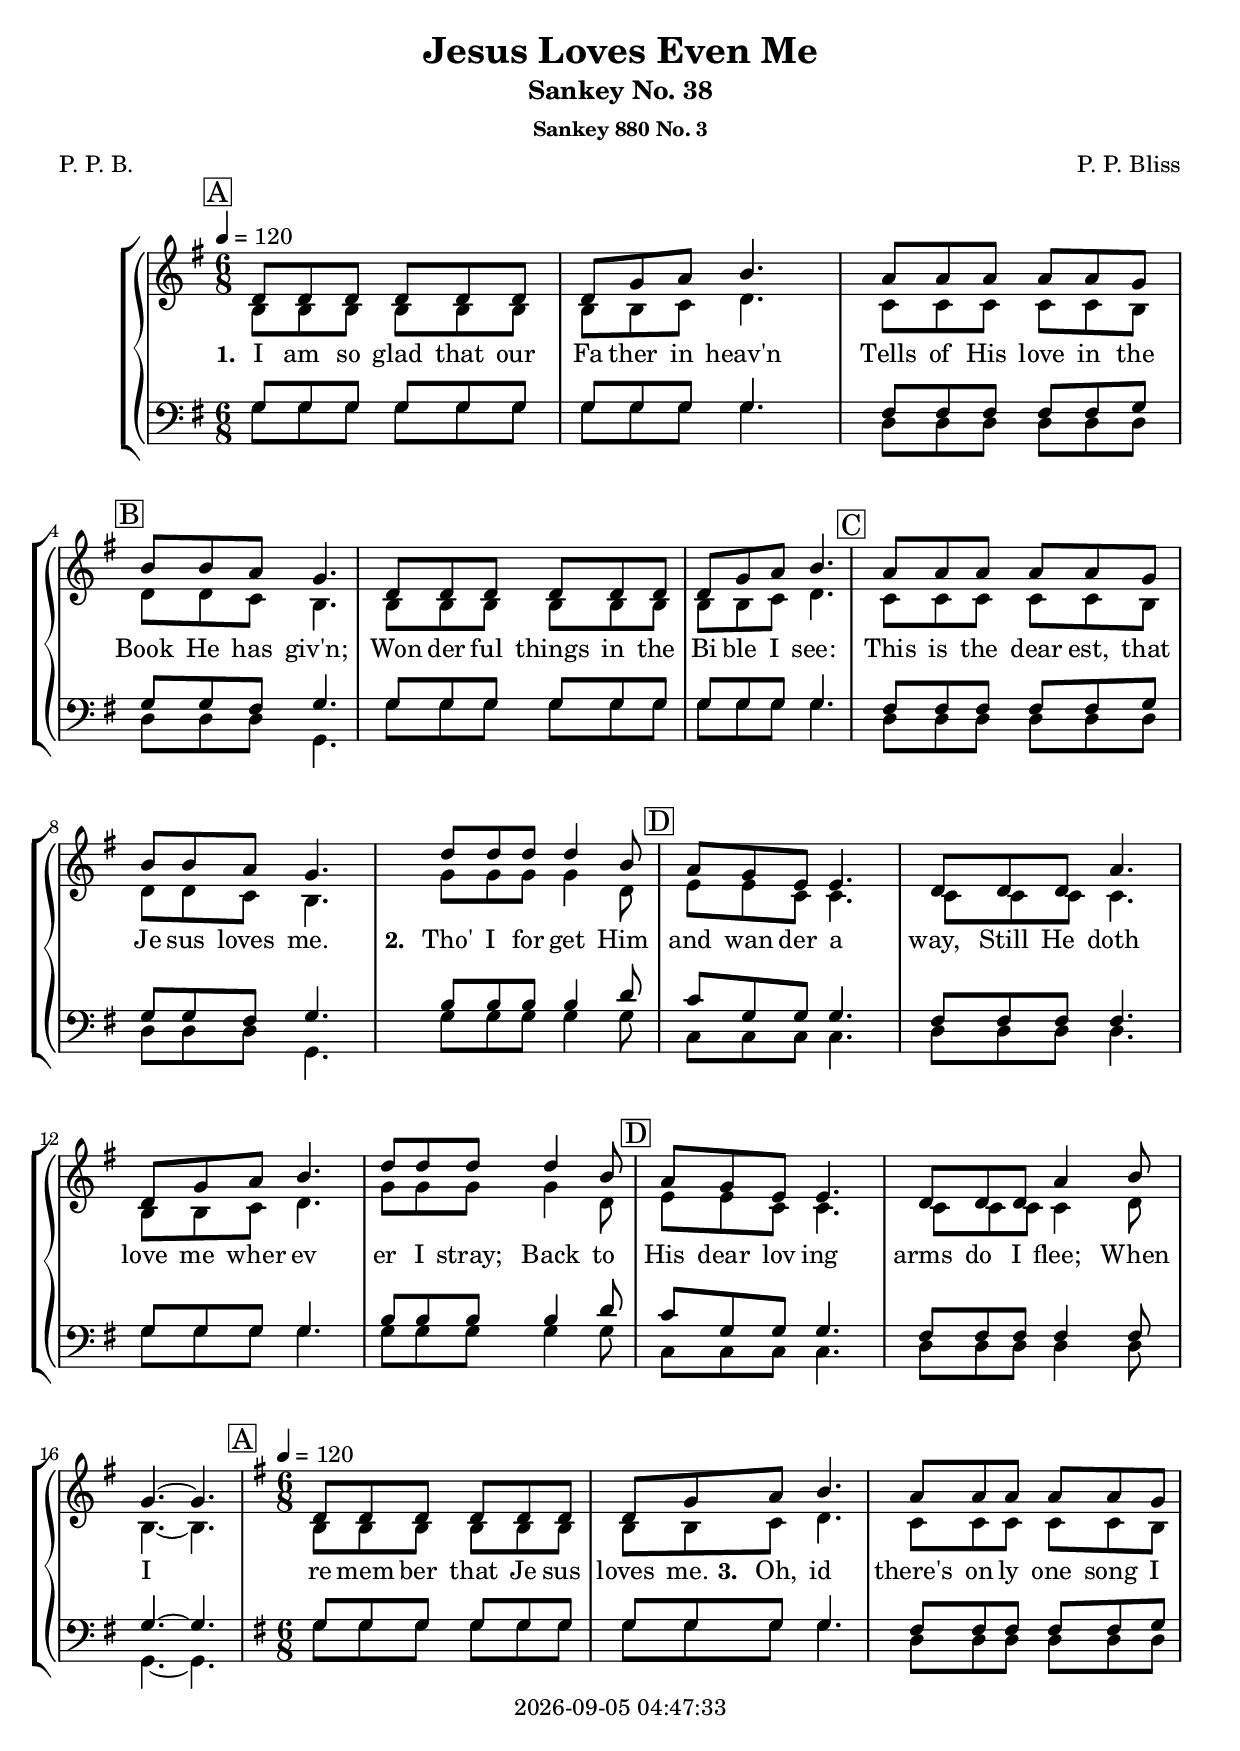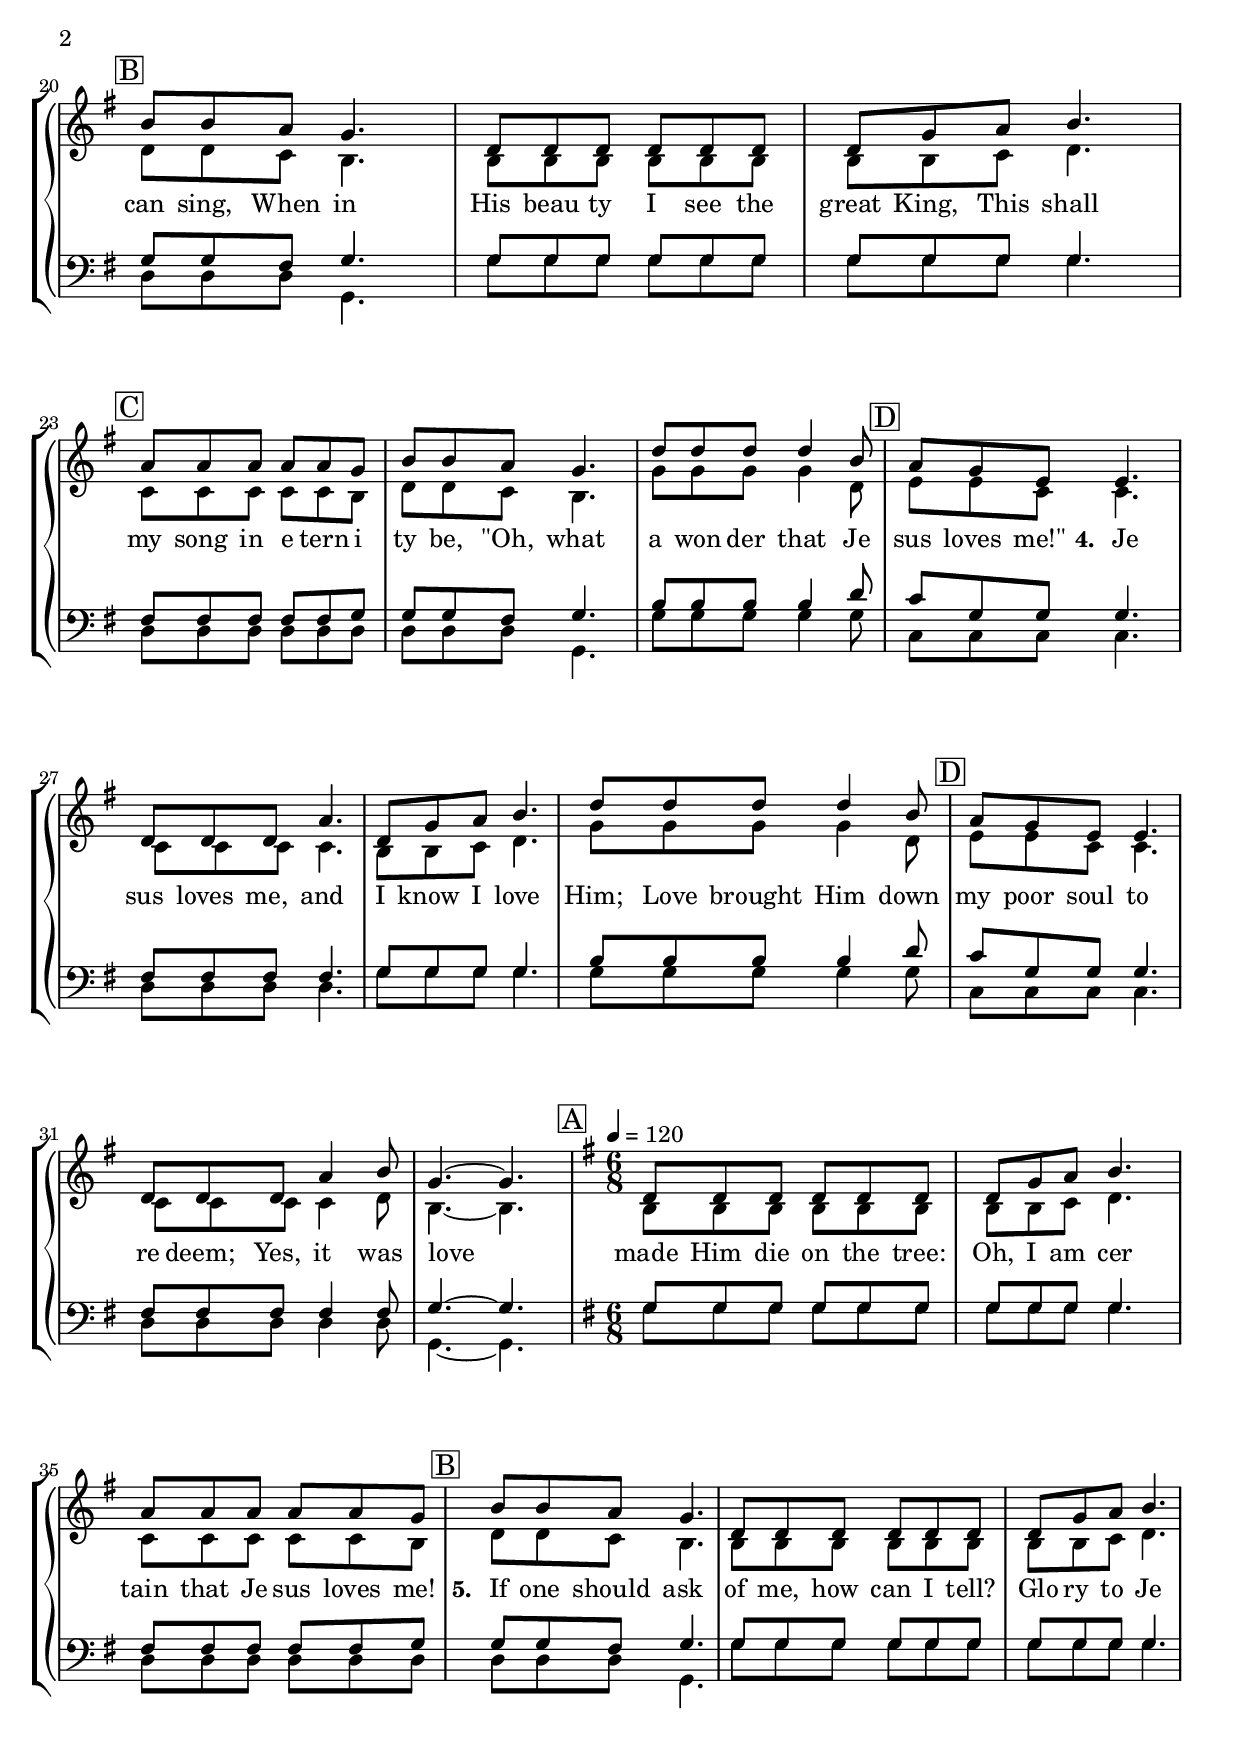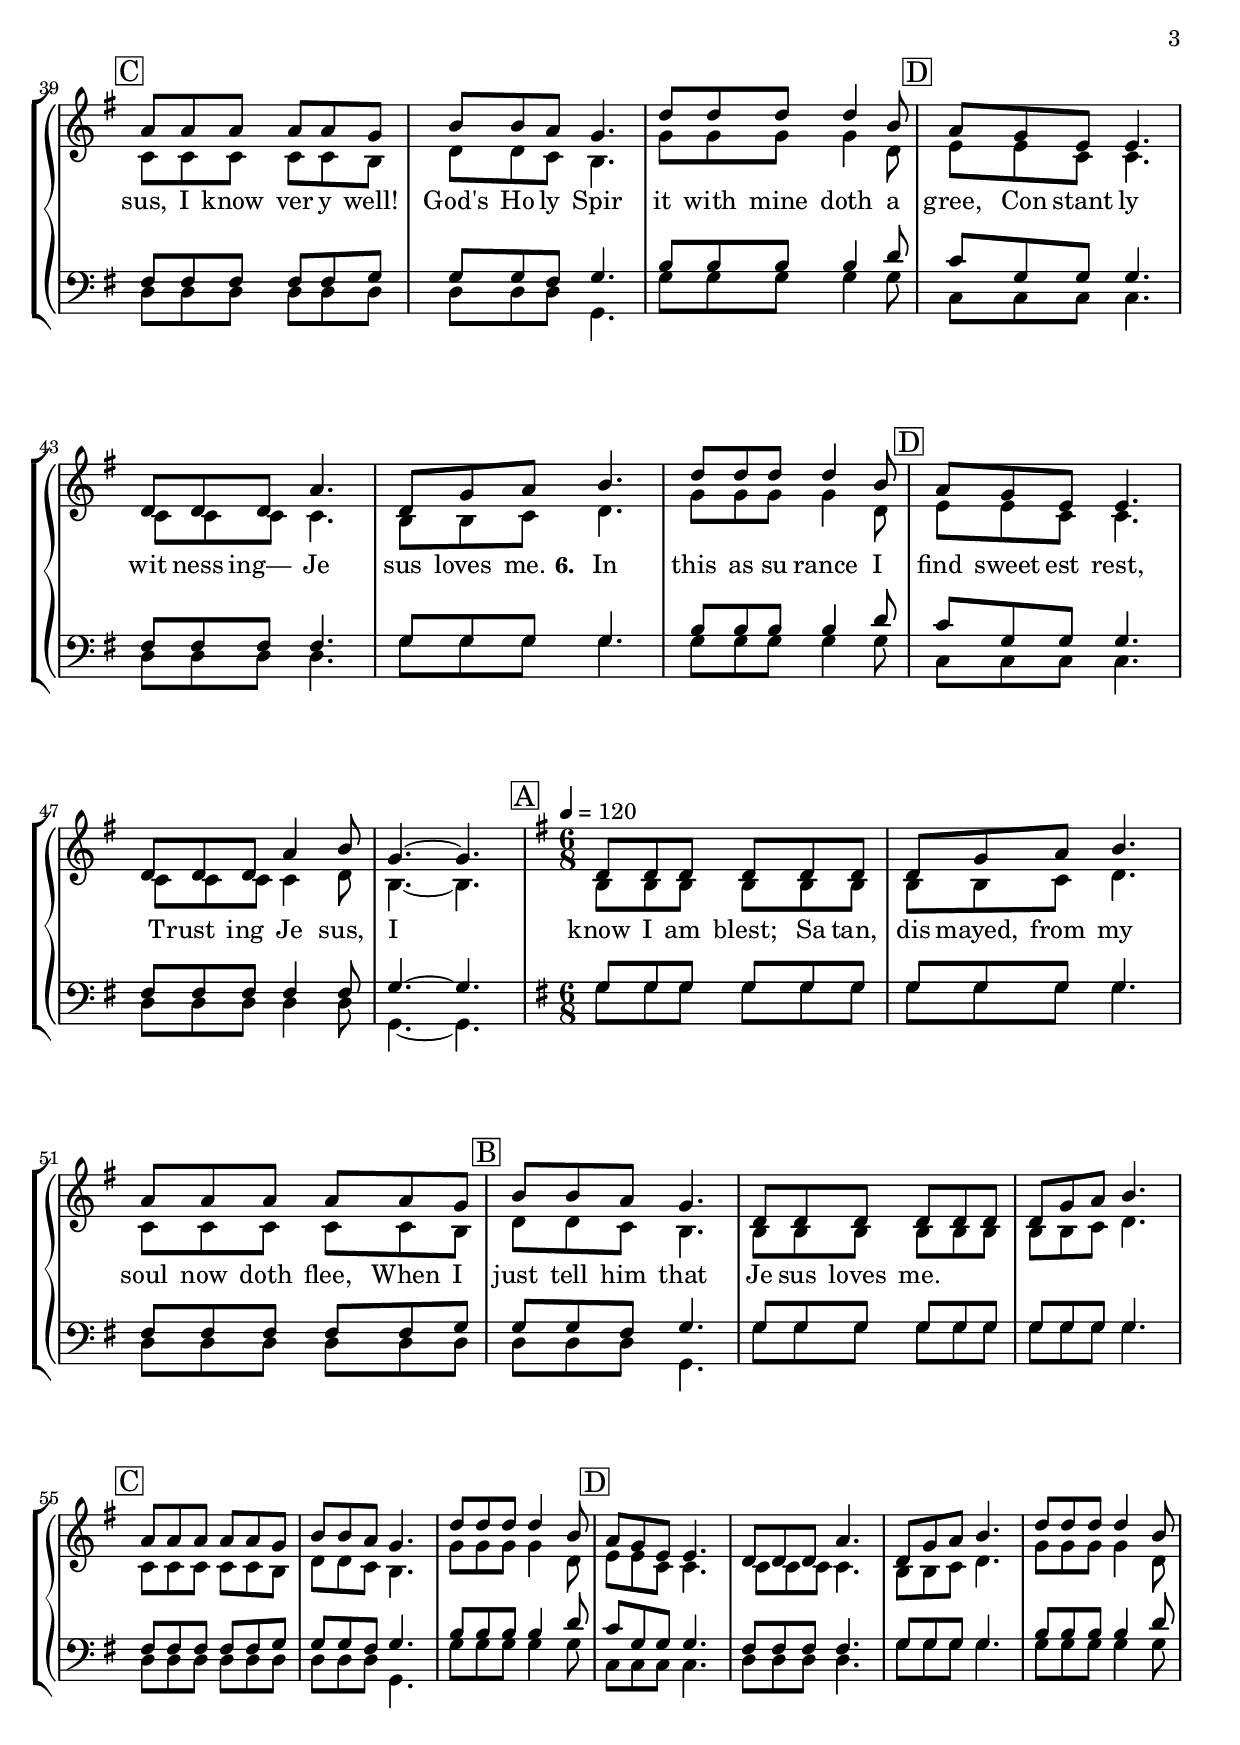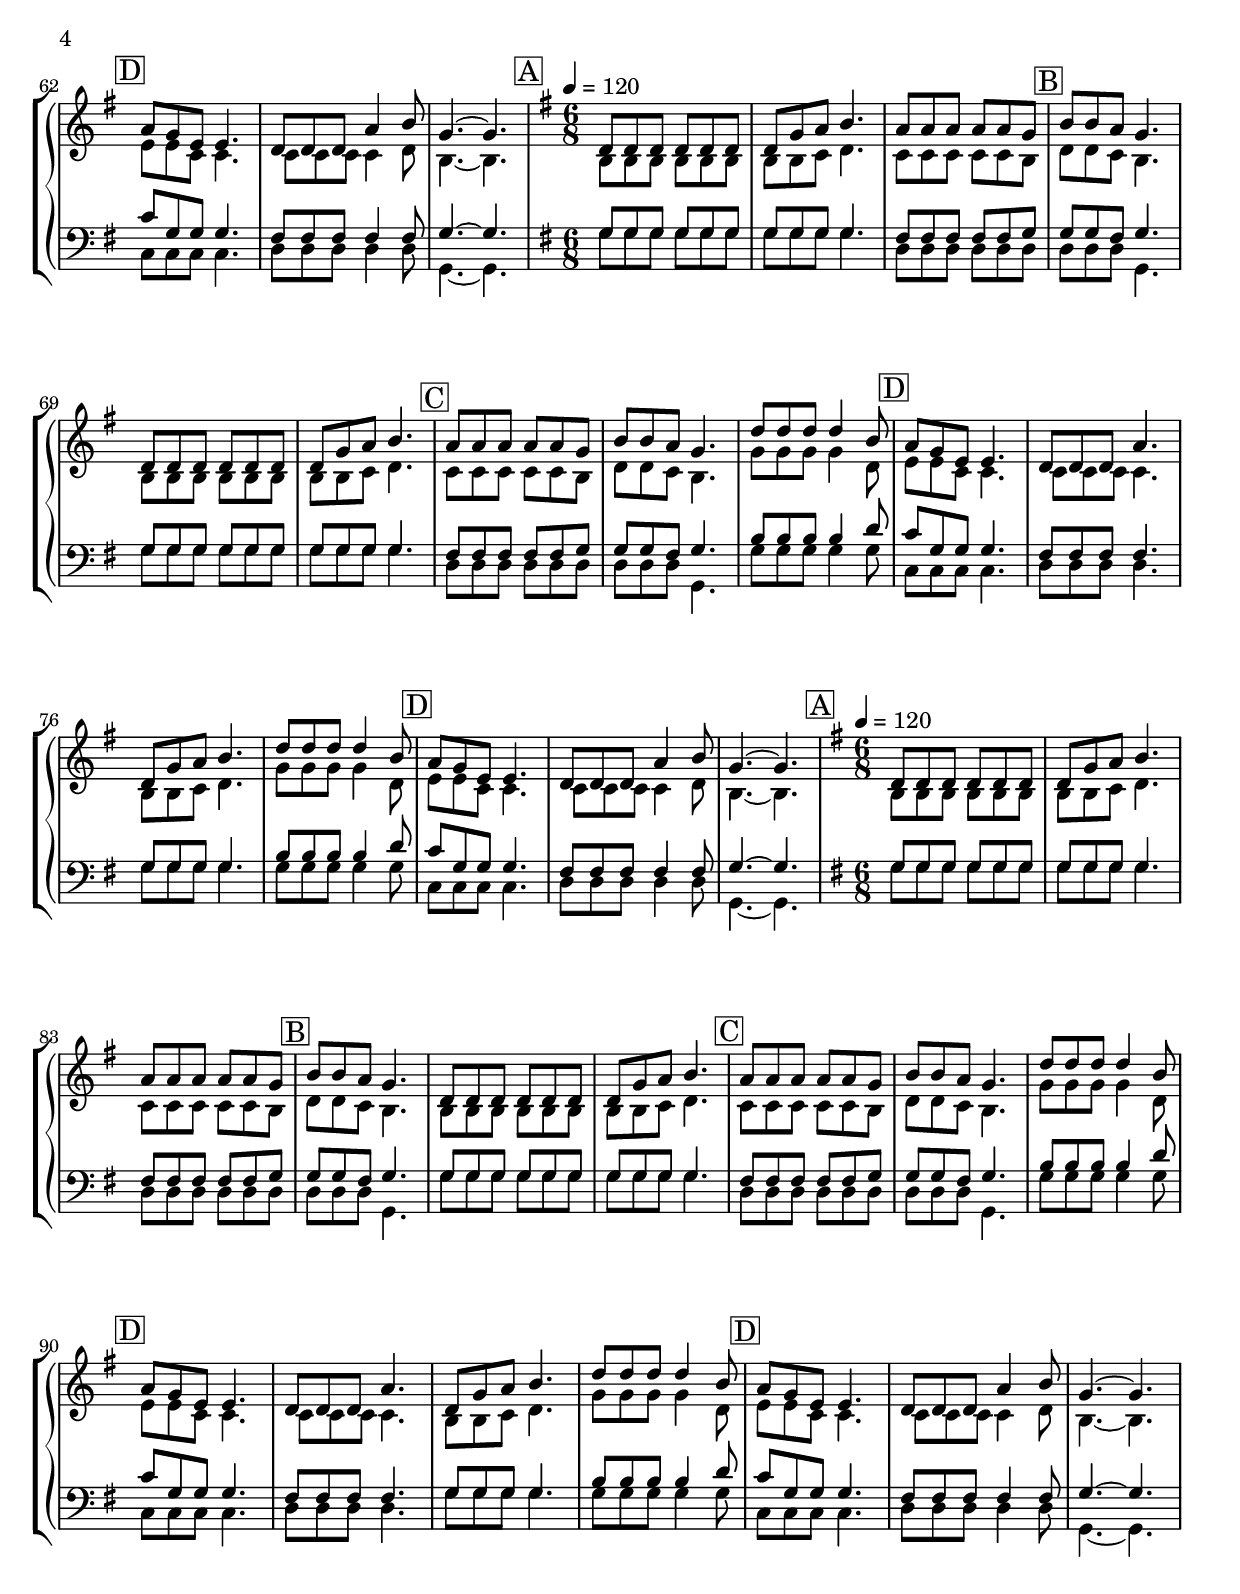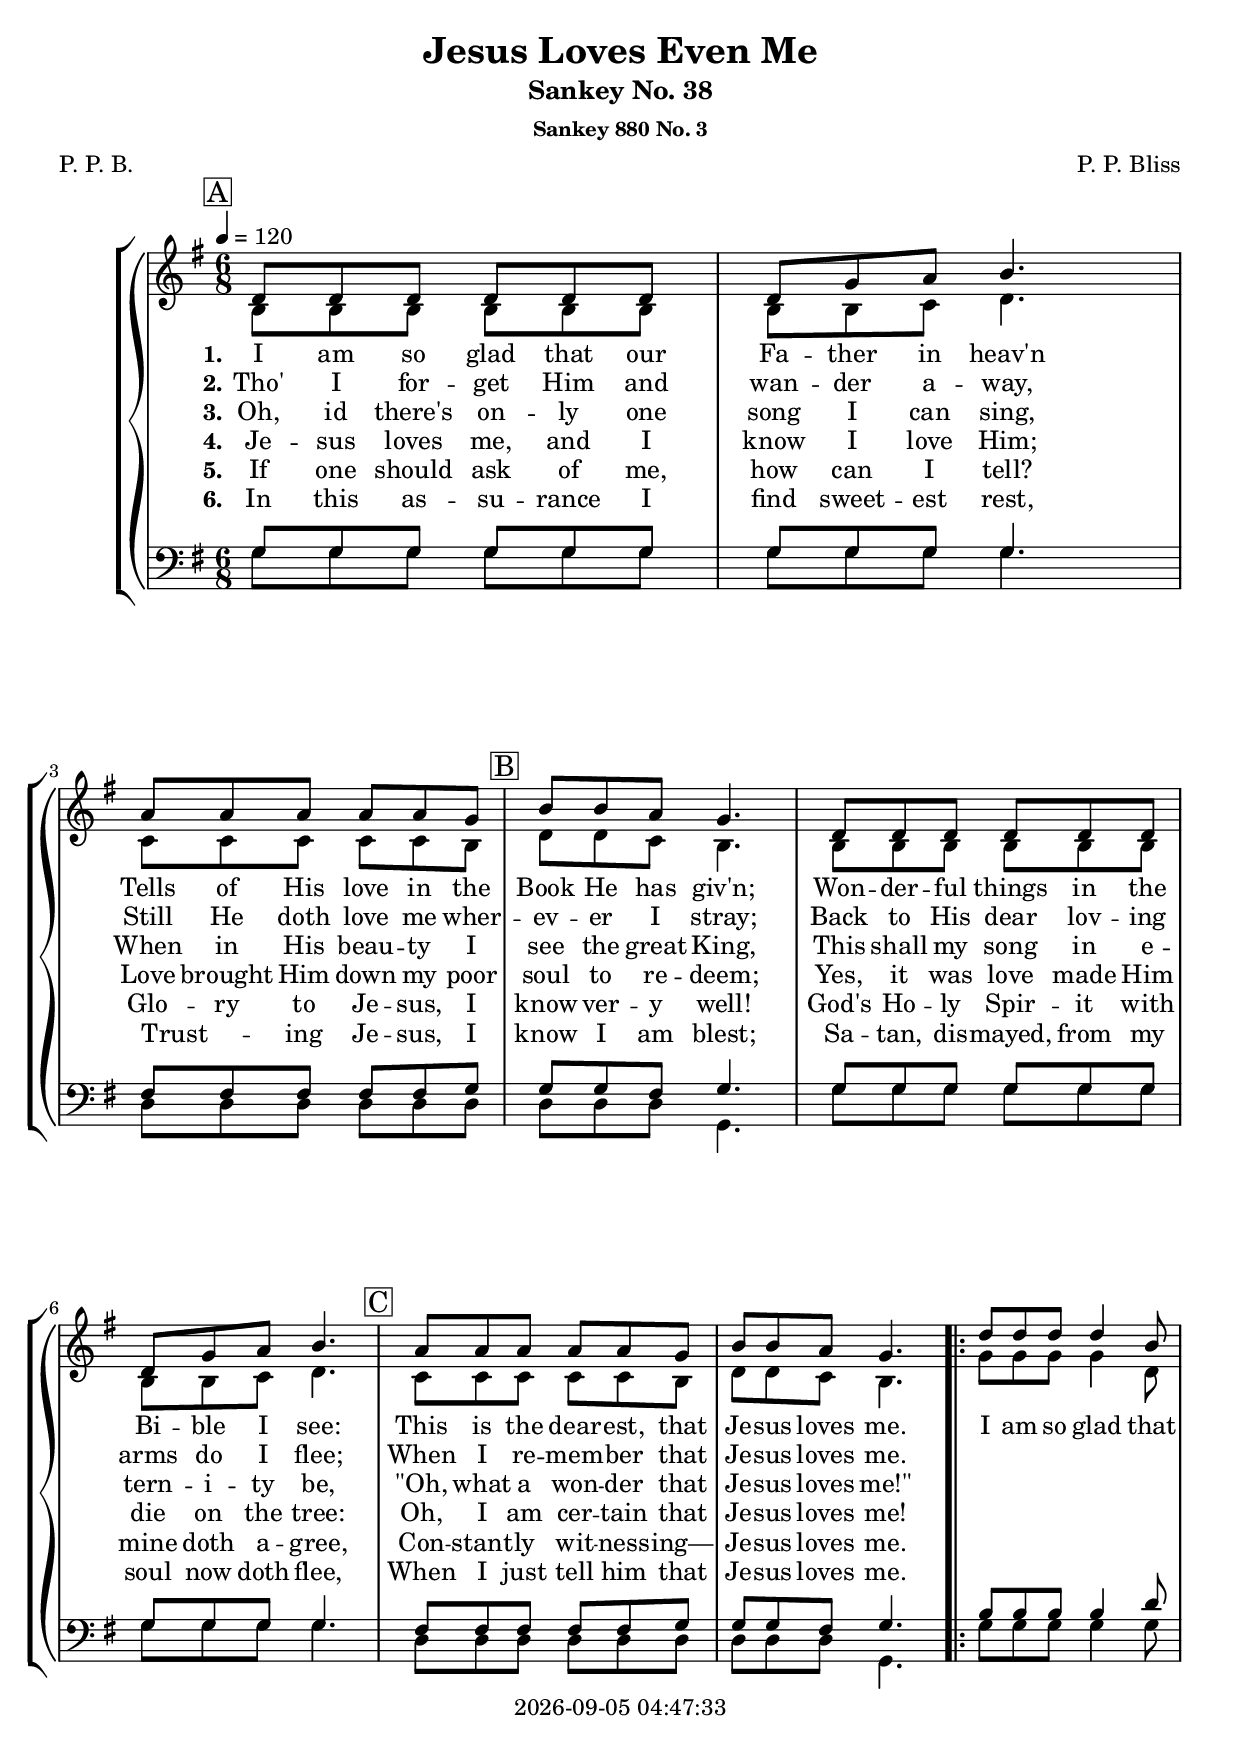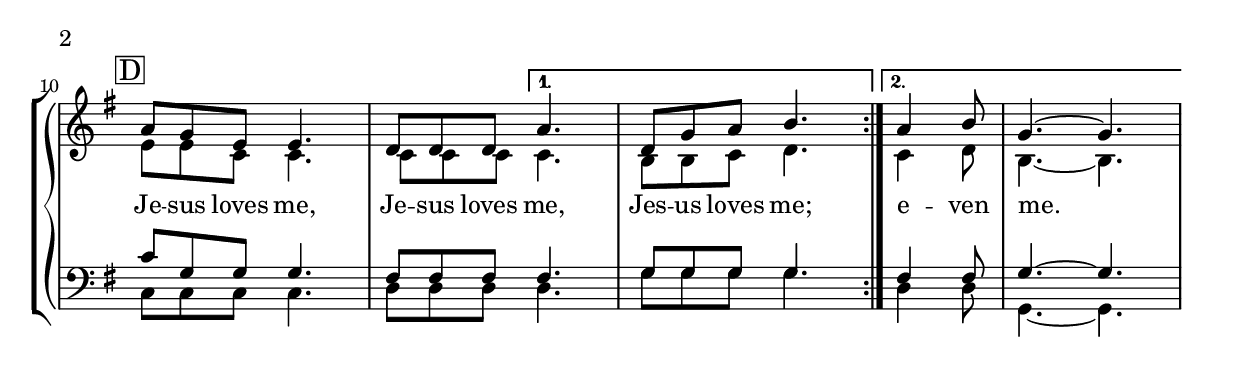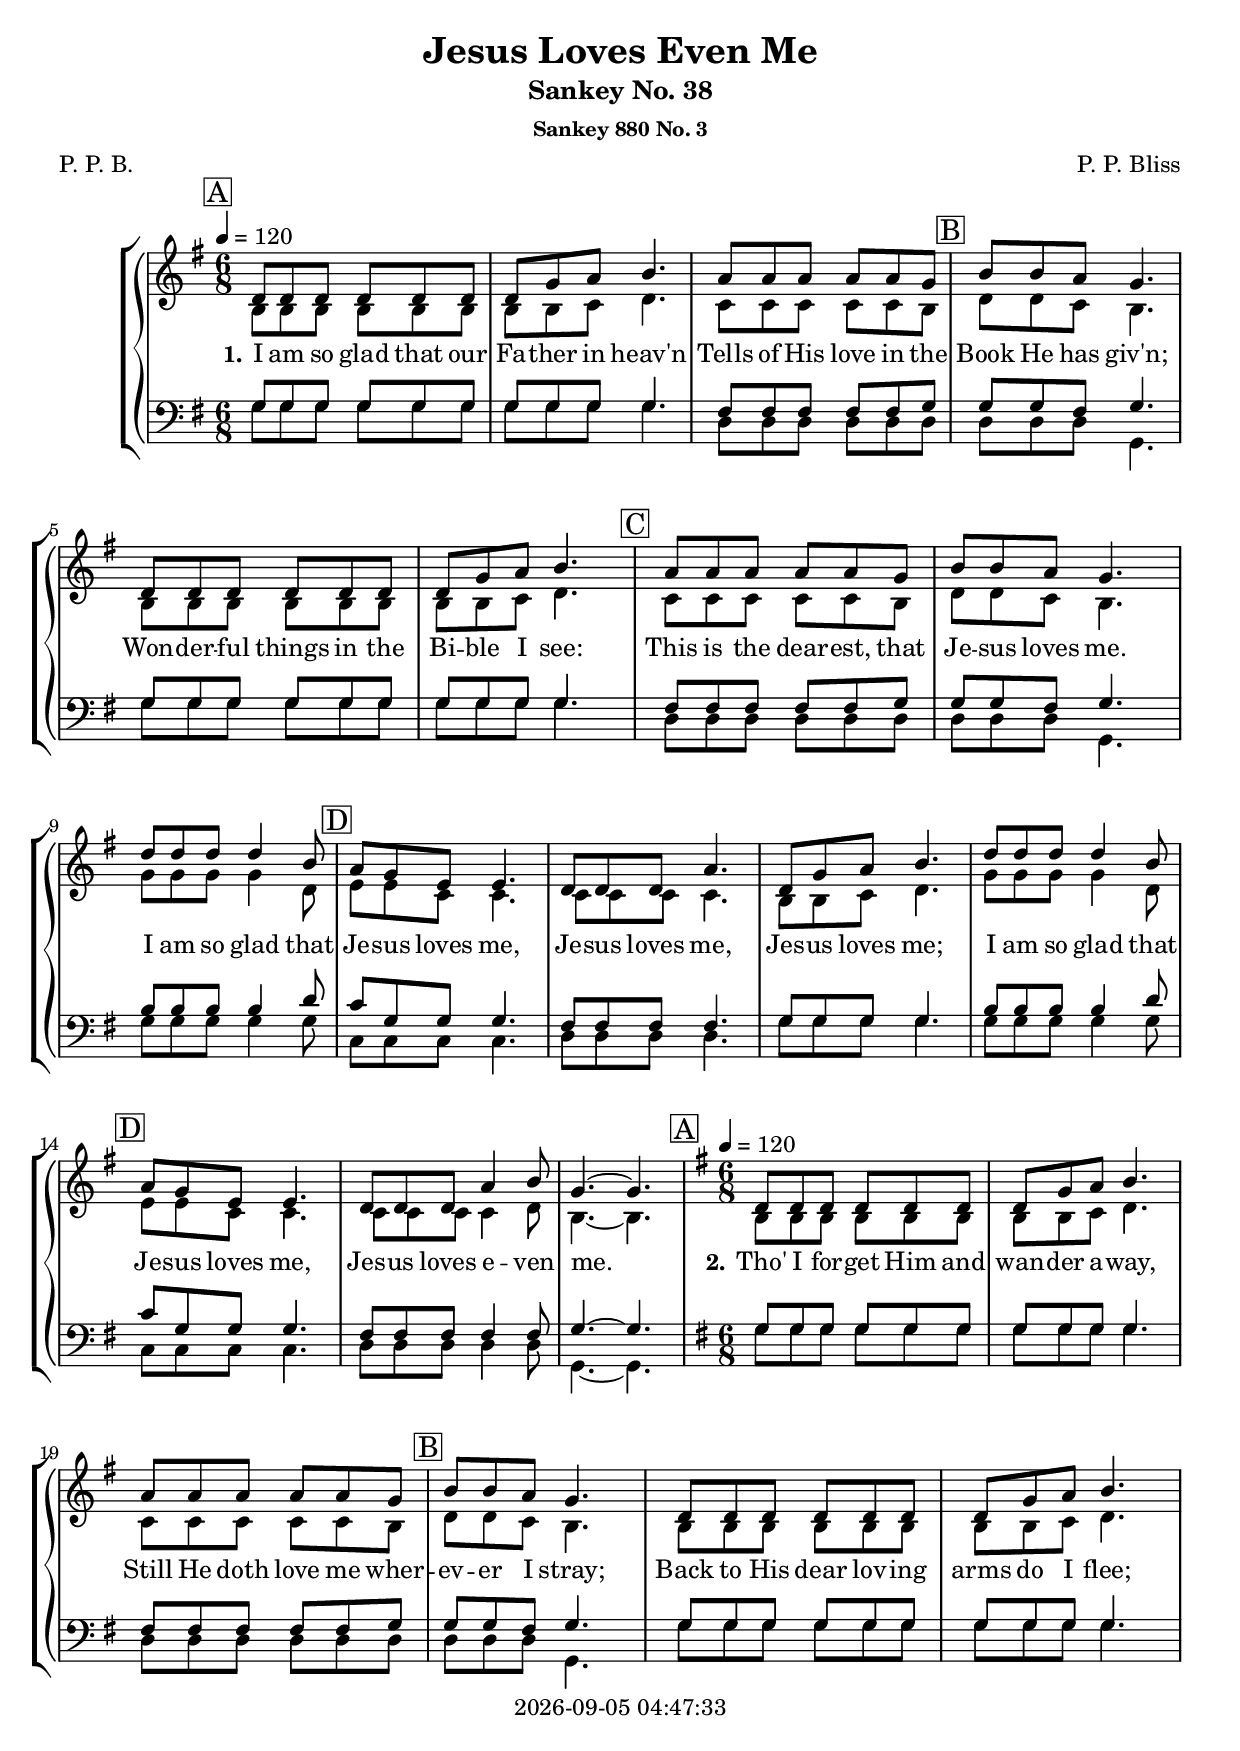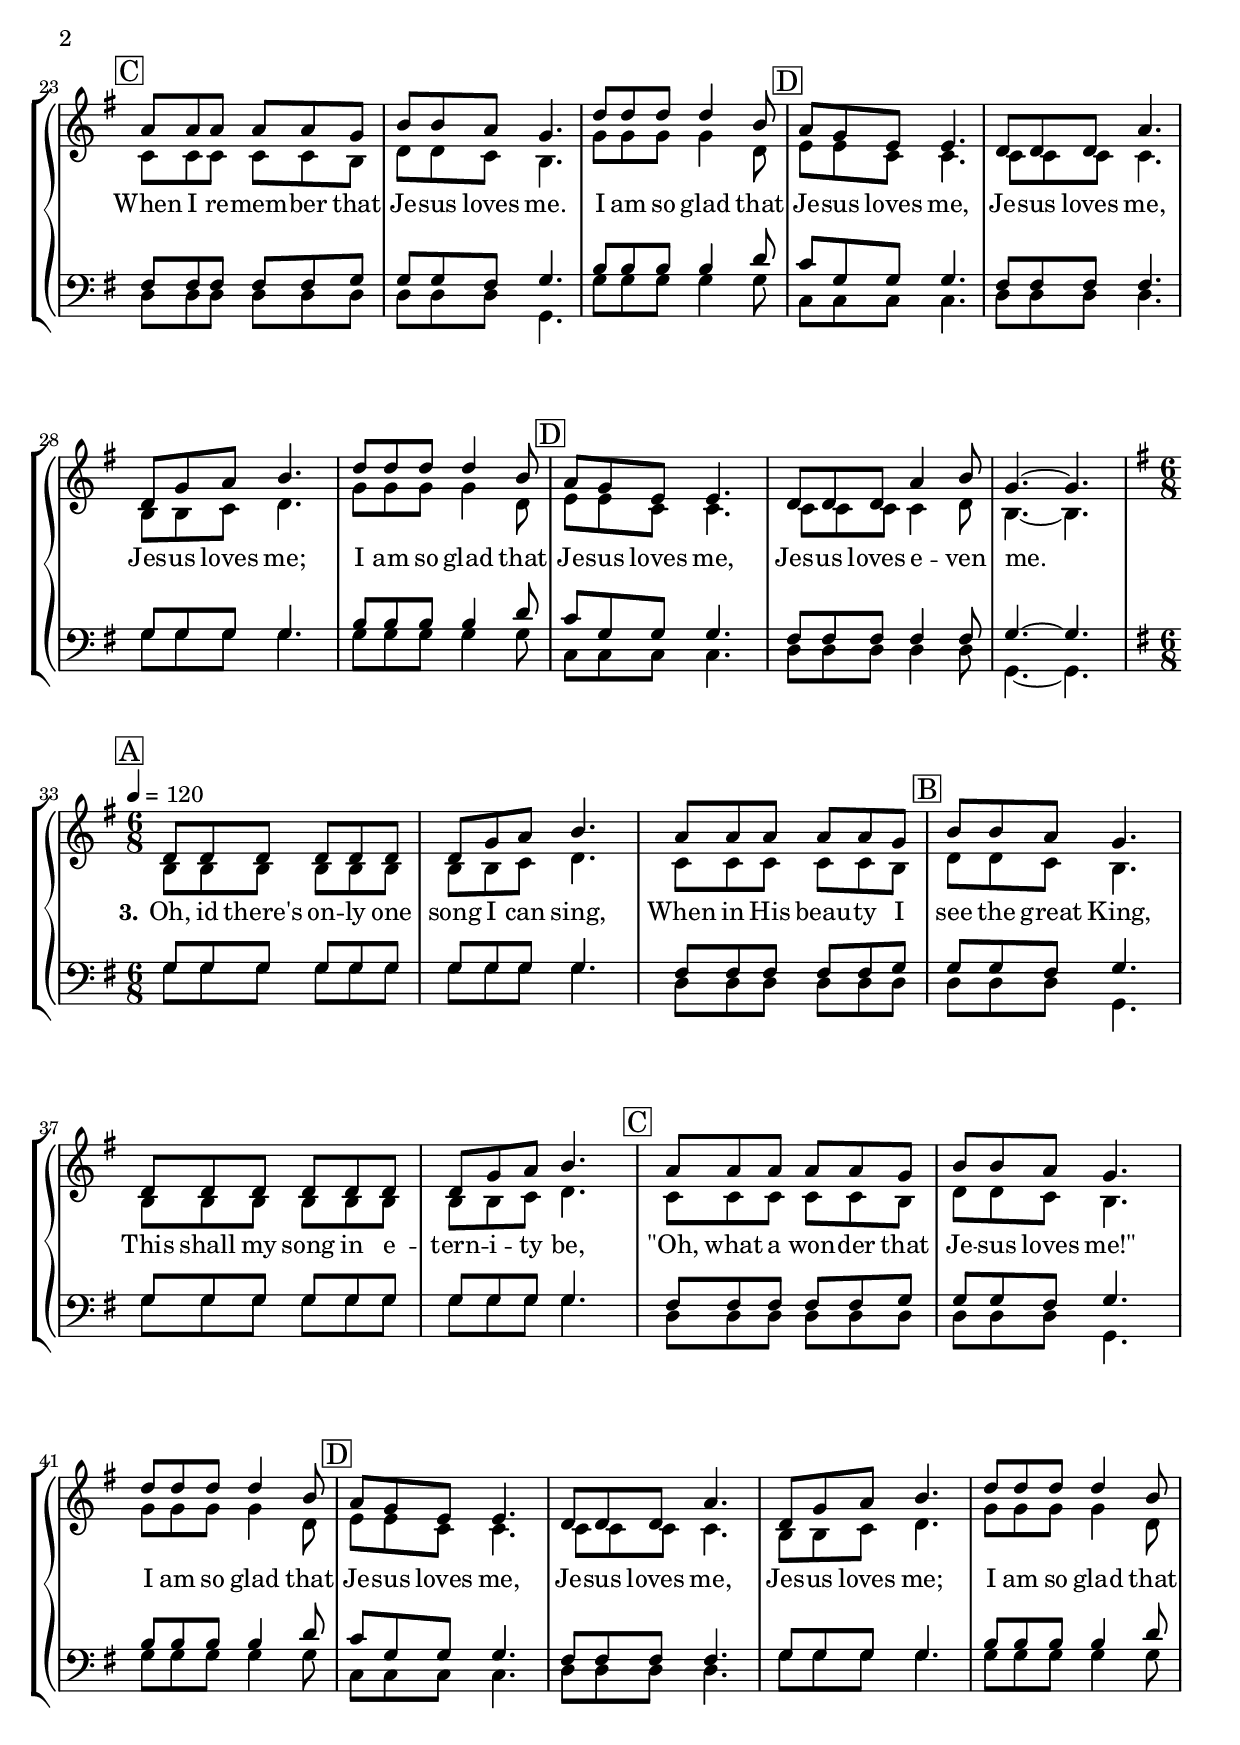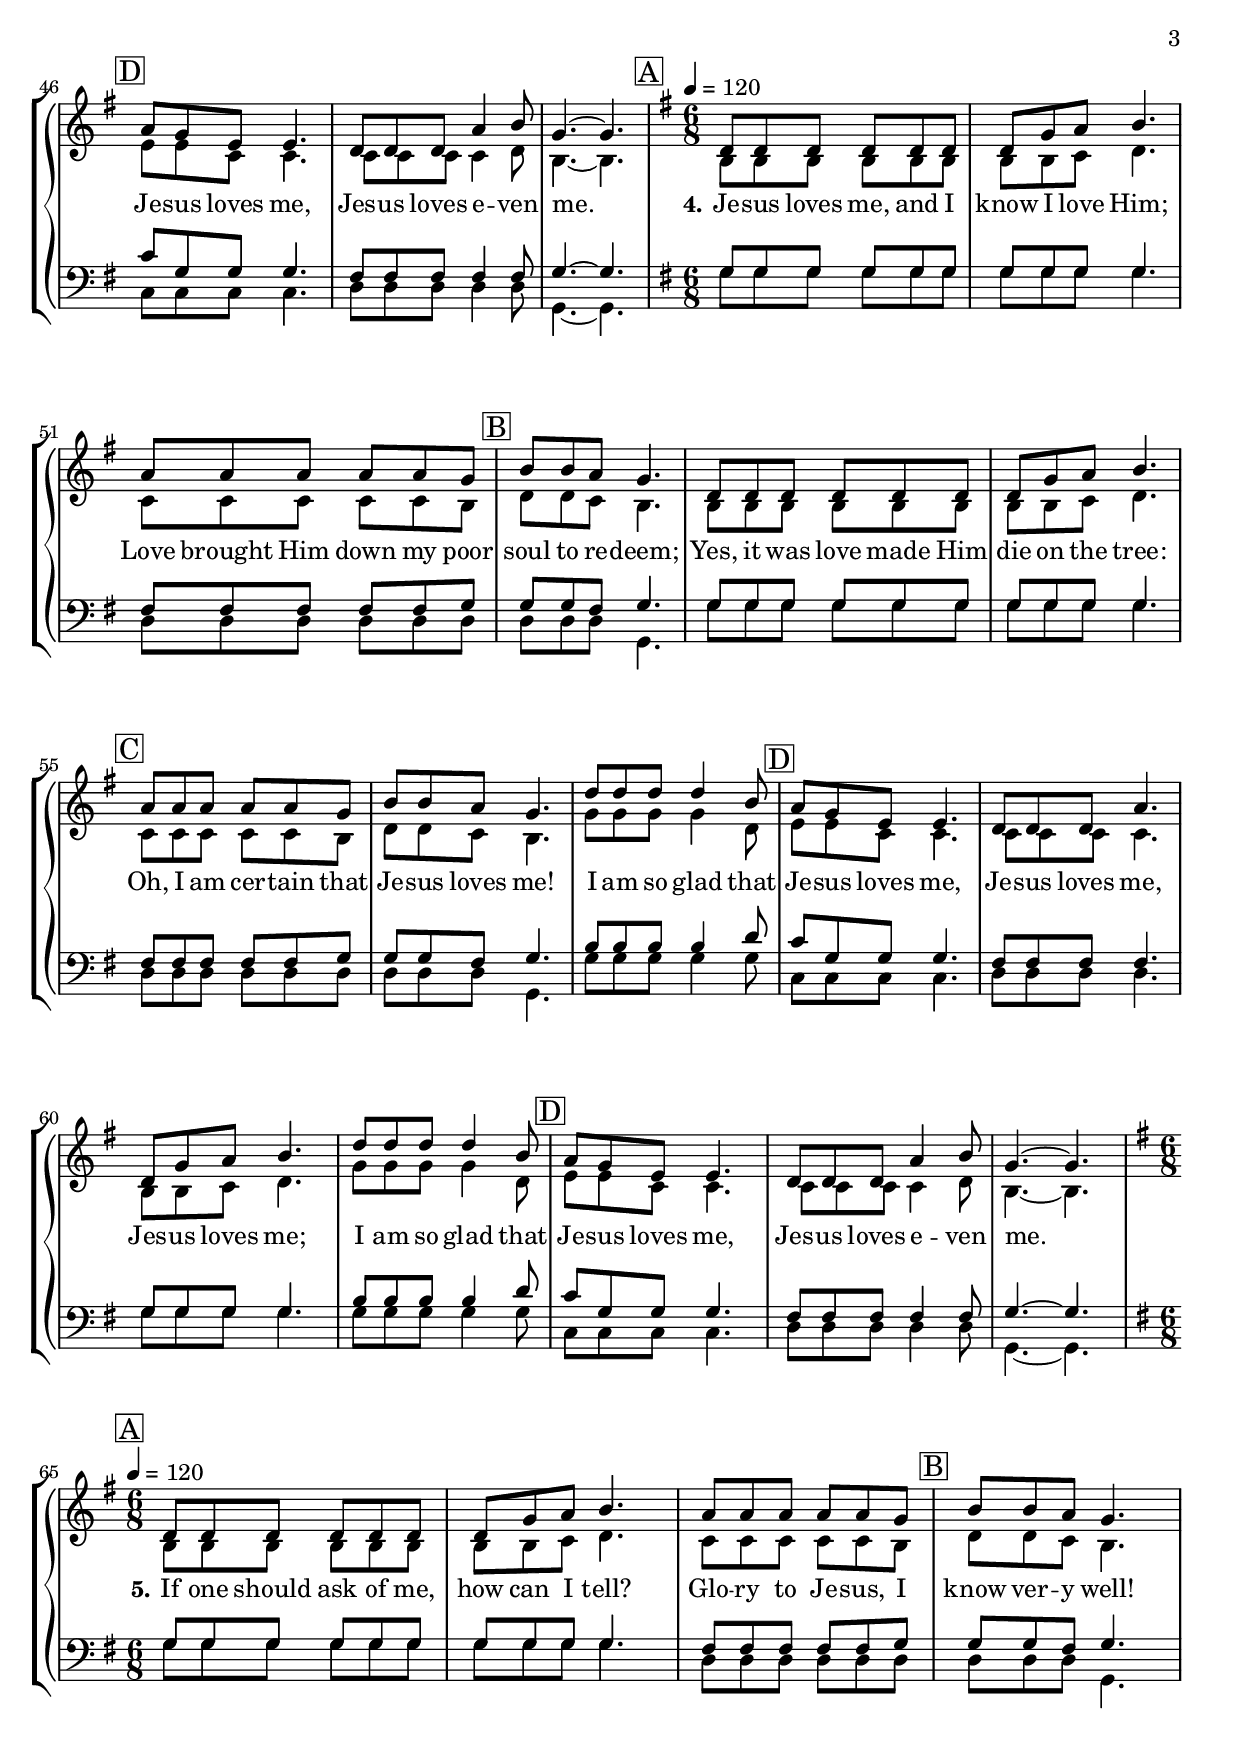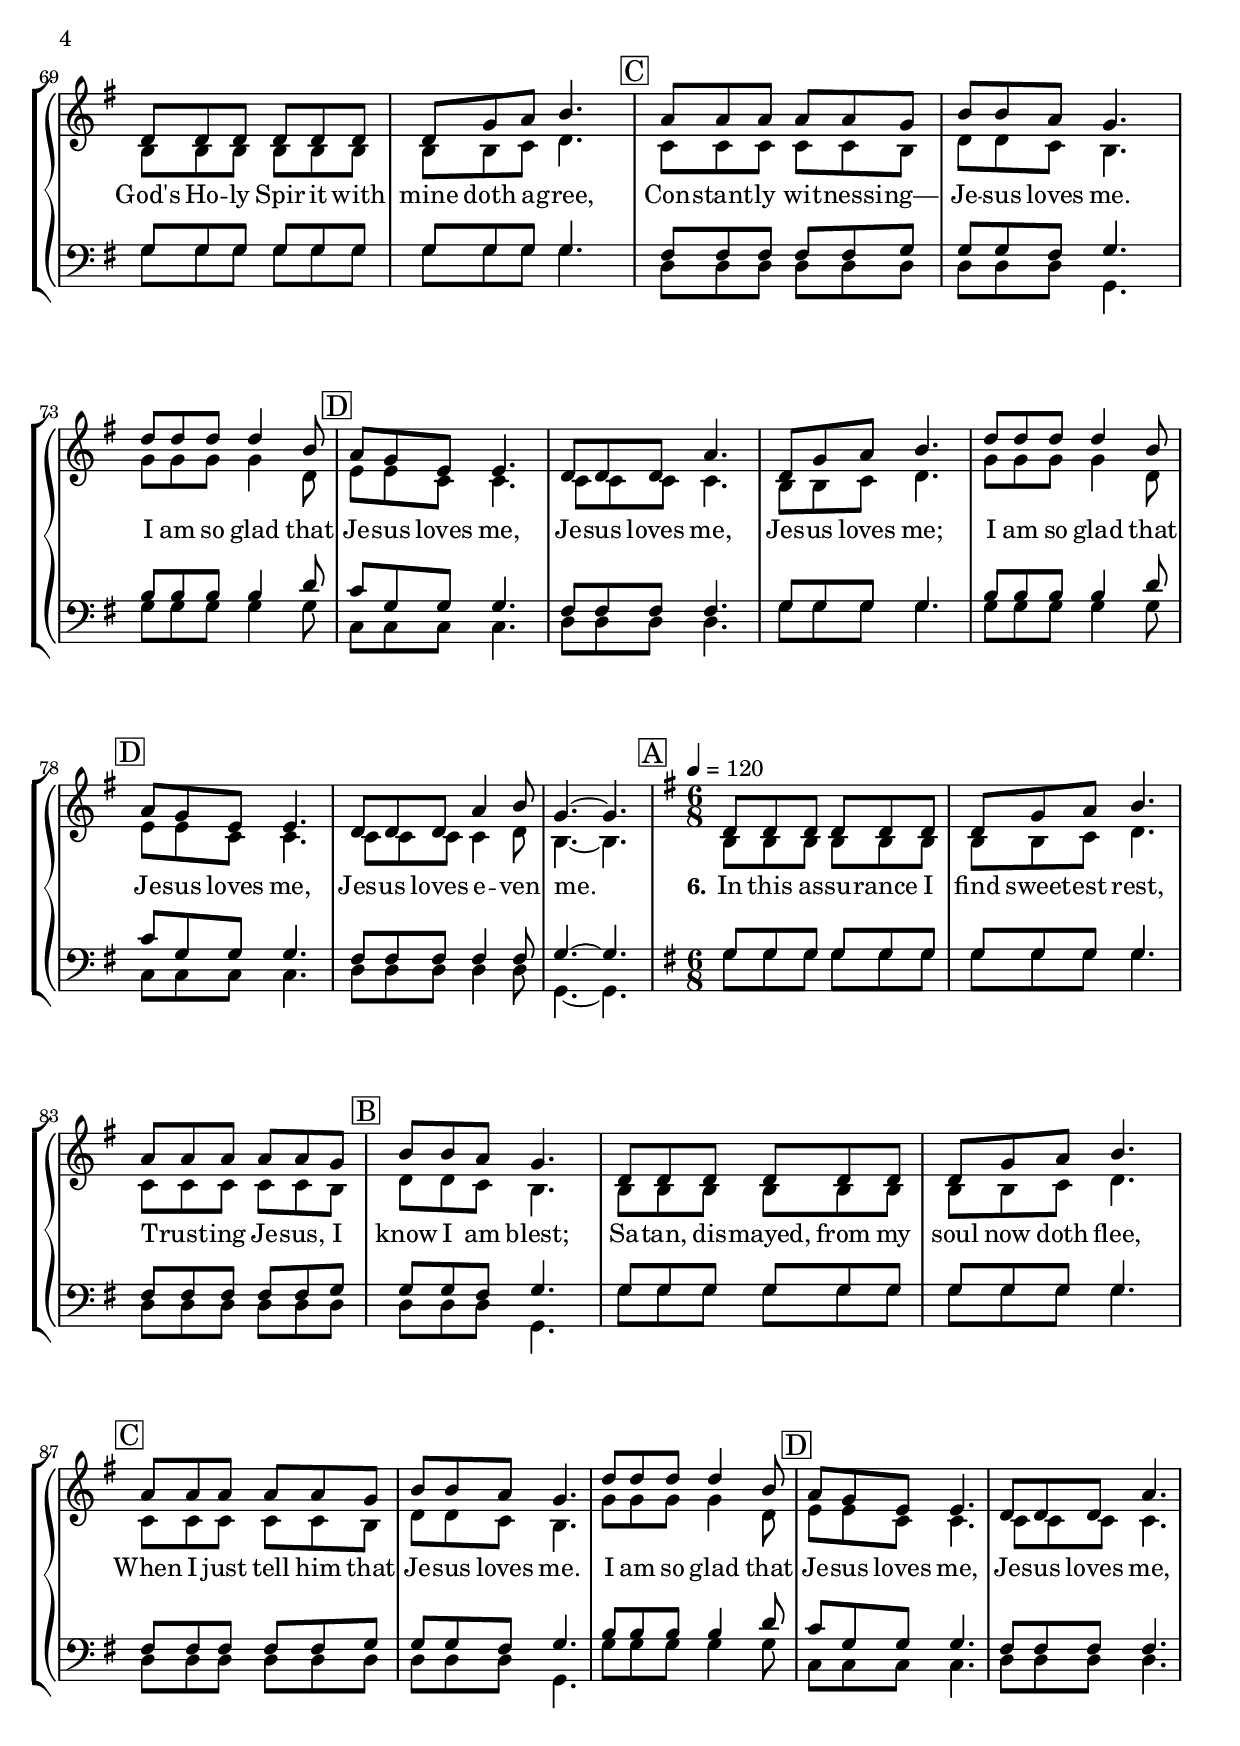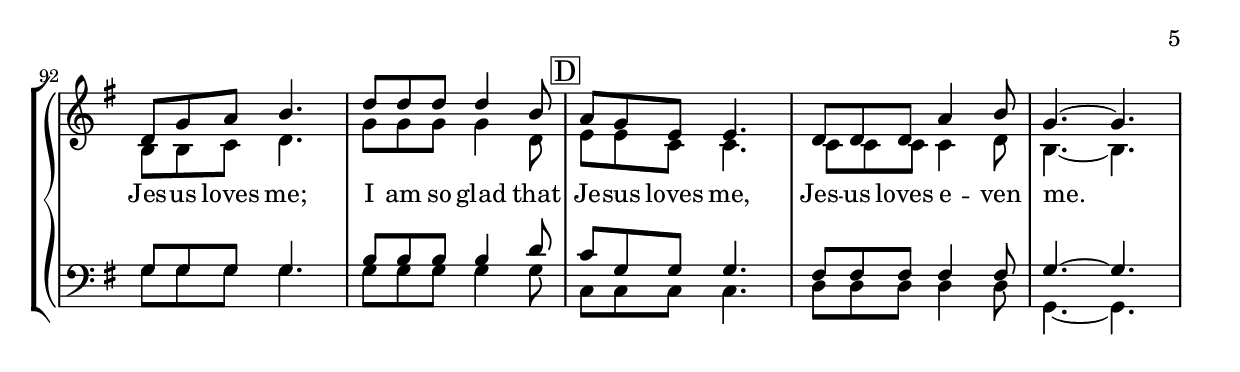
\version "2.20.2"

\include "articulate.ly"

today = #(strftime "%Y-%m-%d %H:%M:%S" (localtime (current-time)))

\header {
% centered at top
%  dedication  = "dedication"
  title       = "Jesus Loves Even Me"
  subtitle    = "Sankey No. 38"
  subsubtitle = "Sankey 880 No. 3"
%  instrument  = "instrument"
  
% arrangement of following lines:
%
%  poet    composer
%  meter   arranger
%  piece       opus

  composer    = "P. P. Bliss"
%  arranger    = "arranger"
%  opus        = "opus"

  poet        = "P. P. B."

% centered at bottom
% tagline     = "tagline" % default lilypond version
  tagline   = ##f
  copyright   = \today
}

% #(set-global-staff-size 16)

global = {
  \key g \major
  \time 6/8
  \tempo 4=120
}

RehearsalTrack = {
% \set Score.currentBarNumber = #5
% \mark \markup { \circle "1a" }
  \mark \markup { \box "A" } s2.*3
  \mark \markup { \box "B" } s2.*3
  \mark \markup { \box "C" } s2.*2
  \repeat volta 2 {
    s2.
    \mark \markup { \box "D" } s2. s4.
  }
  \alternative {
    {
      s4. s2.
    }
    {
      s4. s2.
    }
  }
}

soprano = \relative {
  \global
  d'8 d d d d d
  d8 g a b4.
  a8 a a a a g
  b8 b a g4. % B
  d8 d d d d d
  d8 g a b4.
  a8 a a a a g % C
  b8 b a g4.
  \repeat volta 2 {
    d'8 d d d4 b8
    a8 g e e4. % D
    d8 d d
  }
  \alternative {
    {
      a'4.
      d,8 g a b4.
    }
    {
      a4 b8
      g4.~g
    }
  }
}

alto = \relative {
  \global
  b8 b b b b b
  b8 b c d4.
  c8 c c c c b
  d8 d c b4. % B
  b8 b b b b b
  b8 b c d4.
  c8 c c c c b % C
  d8 d c b4.
  \repeat volta 2 {
    g'8 g g g4 d8
    e8 e c c4. % D
    c8 c c
  }
  \alternative {
    {
      c4.
      b8 b c d4.
    }
    {
      c4 d8
      b4.~b
    }
  }
}

tenor = \relative {
  \global
  g8 g g g g g
  g8 g g g4.
  fis8 fis fis fis fis g
  g8 g fis g4. % B
  g8 g g g g g
  g8 g g g4.
  fis8 fis fis fis fis g % C
  g8 g fis g4.
  \repeat volta 2 {
    b8 b b b4 d8
    c8 g g g4. % D
    fis8 fis fis
  }
  \alternative {
    {
      fis4.
      g8 g g g4.
    }
    {
      fis4 fis8
      g4.~g
    }
  }
}

bass= \relative {
  \global
  g8 g g g g g
  g8 g g g4.
  d8 d d d d d
  d8 d d g,4. % B
  g'8 g g g g g
  g8 g g g4.
  d8 d d d d d % C
  d8 d d g,4.
  \repeat volta 2 {
    g'8 g g g4 g8
    c,8 c c c4. % D
    d8 d d
  }
  \alternative {
    {
      d4.
      g8 g g g4.
    }
    {
      d4 d8
      g,4.~g
    }
  }
}

chorus = \lyricmode {
  I am so glad that Je -- sus loves me,
  Je -- sus loves me,
  Jes -- us loves me;
  e -- ven me.
}

chorusSingle = \lyricmode {
  I am so glad that Je -- sus loves me,
  Je -- sus loves me,
  Jes -- us loves me;
  I am so glad that Je -- sus loves me,
  Jes -- us loves 
  e -- ven me.
}

wordsOne = \lyricmode {
  \set stanza = "1."
  I am so glad that our Fa -- ther in heav'n
  Tells of His love in the Book He has giv'n;
  Won -- der -- ful things in the Bi -- ble I see:
  This is the dear -- est, that Je -- sus loves me.
}
  
wordsTwo = \lyricmode {
  \set stanza = "2."
  Tho' I for -- get Him and wan -- der a -- way,
  Still He doth love me wher -- ev -- er I stray;
  Back to His dear lov -- ing arms do I flee;
  When I re -- mem -- ber that Je -- sus loves me.
}
  
wordsThree = \lyricmode {
  \set stanza = "3."
  Oh, id there's on -- ly one song I can sing,
  When in His beau -- ty I see the great King,
  This shall my song in e -- tern -- i -- ty be,
  "\"Oh," what a won -- der that Je -- sus loves "me!\""
}
  
wordsFour = \lyricmode {
  \set stanza = "4."
  Je -- sus loves me, and I know I love Him;
  Love brought Him down my poor soul to re -- deem;
  Yes, it was love made Him die on the tree:
  Oh, I am cer -- tain that Je -- sus loves me!
}
  
wordsFive = \lyricmode {
  \set stanza = "5."
  If one should ask of me, how can I tell?
  Glo -- ry to Je -- sus, I know ver -- y well!
  God's Ho -- ly Spir -- it with mine doth a -- gree,
  Con -- stant -- ly wit -- ness -- ing— Je -- sus loves me.
}
  
wordsSix = \lyricmode {
  \set stanza = "6."
  In this as -- su -- rance I find sweet -- est rest,
  Trust _ -- ing Je -- sus, I know I am blest;
  Sa -- tan, dis -- mayed, from my soul now doth flee,
  When I just tell him that Je -- sus loves me.
}
  
wordsMidi = \lyricmode {
  \set stanza = "1."
  "\nI " "am " "so " "glad " "that " "our " Fa "ther " "in " "heav'n "
  "\nTells " "of " "His " "love " "in " "the " "Book " "He " "has " "giv'n; "
  "\nWon" der "ful " "things " "in " "the " Bi "ble " "I " "see: "
  "\nThis " "is " "the " dear "est, " "that " Je "sus " "loves " "me. "

  \set stanza = "2."
  "\nTho' " "I " for "get " "Him " "and " wan "der " a "way, "
  "\nStill " "He " "doth " "love " "me " wher ev "er " "I " "stray; "
  "\nBack " "to " "His " "dear " lov "ing " "arms " "do " "I " "flee; "
  "\nWhen " "I " re mem "ber " "that " Je "sus " "loves " "me. "

  \set stanza = "3."
  "\nOh, " "id " "there's " on "ly " "one " "song " "I " "can " "sing, "
  "\nWhen " "in " "His " beau "ty " "I " "see " "the " "great " "King, "
  "\nThis " "shall " "my " "song " "in " e tern i "ty " "be, "
  "\n\"Oh, " "what " "a " won "der " "that " Je "sus " "loves " "me!\" "

  \set stanza = "4."
  "\nJe" "sus " "loves " "me, " "and " "I " "know " "I " "love " "Him; "
  "\nLove " "brought " "Him " "down " "my " "poor " "soul " "to " re "deem; "
  "\nYes, " "it " "was " "love " "made " "Him " "die " "on " "the " "tree: "
  "\nOh, " "I " "am " cer "tain " "that " Je "sus " "loves " "me! "

  \set stanza = "5."
  "\nIf " "one " "should " "ask " "of " "me, " "how " "can " "I " "tell? "
  "\nGlo" "ry " "to " Je "sus, " "I " "know " ver "y " "well! "
  "\nGod's " Ho "ly " Spir "it " "with " "mine " "doth " a "gree, "
  "\nCon" stant "ly " wit ness "ing— " Je "sus " "loves " "me. "

  \set stanza = "6."
  "\nIn " "this " as su "rance " "I " "find " sweet "est " "rest, "
  "\nTrust " _ "ing " Je "sus, " "I " "know " "I " "am " "blest; "
  "\nSa" "tan, " dis "mayed, " "from " "my " "soul " "now " "doth " "flee, "
  "\nWhen " "I " "just " "tell " "him " "that " Je "sus " "loves " "me. "
}
  
\book {
  \bookOutputSuffix "repeat"
  \score {
%    \unfoldRepeats
%    \articulate
    \context GrandStaff <<
      <<
        \new ChoirStaff <<
                                  % Joint soprano/alto staff
          \new Staff <<
            \new Voice \RehearsalTrack
            \new Voice = "soprano" { \voiceOne \soprano }
            \new Voice = "alto"    { \voiceTwo \alto    }
            \new Lyrics \lyricsto "soprano" { \wordsOne \chorus }
            \new Lyrics \lyricsto "soprano"   \wordsTwo
            \new Lyrics \lyricsto "soprano"   \wordsThree
            \new Lyrics \lyricsto "soprano"   \wordsFour
            \new Lyrics \lyricsto "soprano"   \wordsFive
            \new Lyrics \lyricsto "soprano"   \wordsSix
%            \new Lyrics \lyricsto "soprano" { \wordsOne   \chorus
%                                              \wordsTwo   \chorus
%                                              \wordsThree \chorus
%                                              \wordsFour  \chorus
%                                              \wordsFive  \chorus
%                                              \wordsSix   \chorus
%                                            }
%            \new Lyrics \lyricsto "soprano" \wordsMidi
          >>
                                  % Joint tenor/bass staff
          \new Staff <<
            \clef "bass"
            \new Voice = "tenor" { \voiceOne \tenor }
            \new Voice = "bass"  { \voiceTwo \bass  }
          >>
        >>
%        >>
      >>
    >>
    \layout {
      indent = 1.5\cm
      \context {
        \Staff \RemoveAllEmptyStaves
      }
    }
  }
}
  
\book {
  \bookOutputSuffix "single"
  \score {
    \unfoldRepeats
%    \articulate
    \context GrandStaff <<
      <<
        \new ChoirStaff <<
                                  % Joint soprano/alto staff
          \new Staff <<
            \new Voice { \RehearsalTrack \RehearsalTrack \RehearsalTrack
                         \RehearsalTrack \RehearsalTrack \RehearsalTrack }
            \new Voice = "soprano" { \voiceOne \soprano \soprano \soprano \soprano \soprano \soprano }
            \new Voice = "alto"    { \voiceTwo \alto \alto \alto \alto \alto \alto }
            \new Lyrics \lyricsto "soprano" { \wordsOne   \chorusSingle
                                              \wordsTwo   \chorusSingle
                                              \wordsThree \chorusSingle
                                              \wordsFour  \chorusSingle
                                              \wordsFive  \chorusSingle
                                              \wordsSix   \chorusSingle
                                            }
%            \new Lyrics \lyricsto "soprano" \wordsMidi
          >>
                                  % Joint tenor/bass staff
          \new Staff <<
            \clef "bass"
            \new Voice = "tenor" { \voiceOne \tenor \tenor \tenor \tenor \tenor \tenor }
            \new Voice = "bass"  { \voiceTwo \bass  \bass  \bass  \bass  \bass  \bass  }
          >>
        >>
%        >>
      >>
    >>
    \layout {
      indent = 1.5\cm
      \context {
        \Staff \RemoveAllEmptyStaves
      }
    }
  }
}
  
\book {
  \bookOutputSuffix "midi"
  \score {
    \unfoldRepeats
%    \articulate
    \context GrandStaff <<
      <<
        \new ChoirStaff <<
                                  % Joint soprano/alto staff
          \new Staff <<
            \new Voice { \RehearsalTrack \RehearsalTrack \RehearsalTrack
                         \RehearsalTrack \RehearsalTrack \RehearsalTrack }
            \new Voice = "soprano" { \voiceOne \soprano \soprano \soprano \soprano \soprano \soprano }
            \new Voice = "alto"    { \voiceTwo \alto \alto \alto \alto \alto \alto }
            \new Lyrics \lyricsto "soprano" \wordsMidi
          >>
                                  % Joint tenor/bass staff
          \new Staff <<
            \clef "bass"
            \new Voice = "tenor" { \voiceOne \tenor \tenor \tenor \tenor \tenor \tenor }
            \new Voice = "bass"  { \voiceTwo \bass  \bass  \bass  \bass  \bass  \bass  }
          >>
        >>
%        >>
      >>
    >>
  }
}
